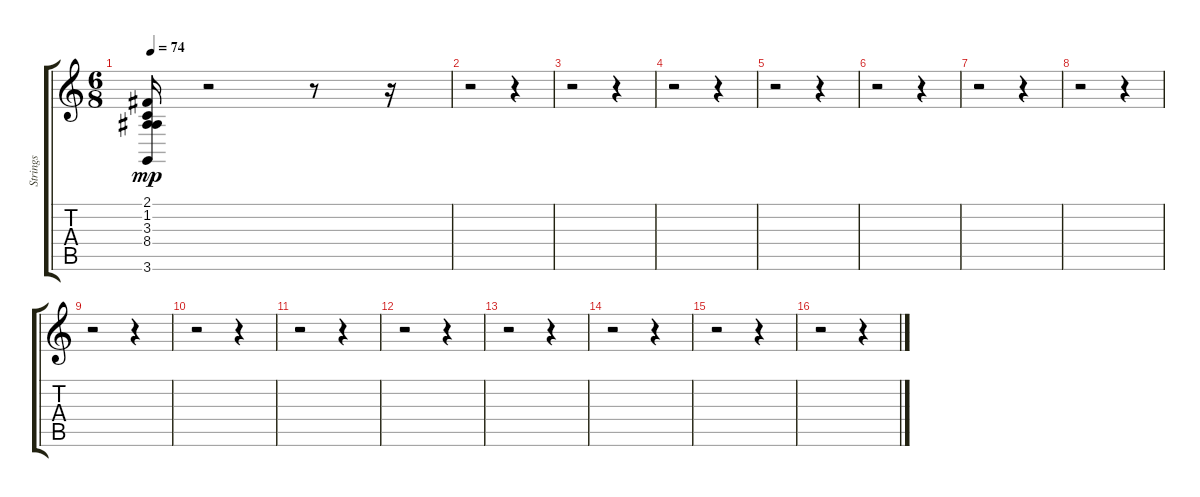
\track ("Strings" "Strings") {instrument stringensemble1}
\staff {score tabs}
\tuning (E4 B3 G3 D3 A2 E2) {hide}
\ts (6 8)
\tempo 74
\clef g2
\ks c
(2.1 1.2 3.3 8.4 3.6).16{dy mp} r.2 r.8 r.16 |
r.2 r.4 |
r.2 r.4 |
r.2 r.4 |
r.2 r.4 |
r.2 r.4 |
r.2 r.4 |
r.2 r.4 |
r.2 r.4 |
r.2 r.4 |
r.2 r.4 |
r.2 r.4 |
r.2 r.4 |
r.2 r.4 |
r.2 r.4 |
r.2 r.4
